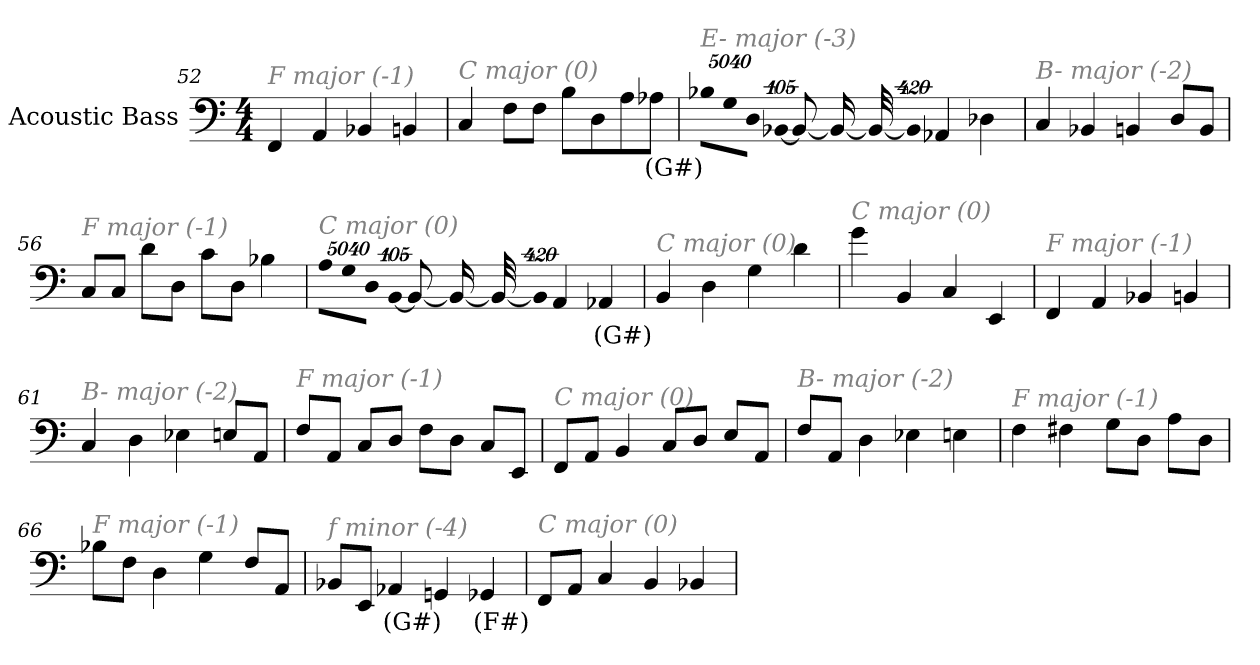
**kern	**text
*part1	*part1
*staff1	*staff1
*I"Acoustic Bass	*
*clefF4	*
*ITrd7c12	*
*k[]	*
*C:	*
*M4/4	*
=52	=52
!LO:TX:i:color=#808080:t=F major (-1)	!
4FFF	.
4AAA	.
4BBB-X	.
4BBBn	.
=53	=53
!LO:TX:i:color=#808080:t=C major (0)	!
4CC	.
8FFL	.
8FFJ	.
8BBL	.
8DD	.
8AA	.
8AA-XiJ	(G#)
=54	=54
!LO:TX:i:color=#808080:t=E- major (-3)	!
!LO:N:vis=8	!
40320%3347BB-XL	.
!LO:N:vis=8	!
40320%3347GG	.
!LO:N:vis=8	!
40320%3347DDJ	.
!LO:N:vis=1024	!
[13440%13BBB-X	.
8BBB-_	.
16BBB-_	.
32BBB-_	.
!LO:N:vis=1024%31	!
13440%407BBB-]	.
4AAA-X	.
4DD-X	.
=55	=55
!LO:TX:i:color=#808080:t=B- major (-2)	!
4CC	.
4BBB-X	.
4BBBn	.
8DDL	.
8BBBJ	.
=56	=56
!LO:TX:i:color=#808080:t=F major (-1)	!
8CCL	.
8CCJ	.
8DL	.
8DDJ	.
8CL	.
8DDJ	.
4BB-X	.
=57	=57
!LO:TX:i:color=#808080:t=C major (0)	!
!LO:N:vis=8	!
40320%3347AAL	.
!LO:N:vis=8	!
40320%3347GG	.
!LO:N:vis=8	!
40320%3347DDJ	.
!LO:N:vis=1024	!
[13440%13BBB	.
8BBB_	.
16BBB_	.
32BBB_	.
!LO:N:vis=1024%31	!
13440%407BBB]	.
4AAA	.
4AAA-Xi	(G#)
=58	=58
!LO:TX:i:color=#808080:t=C major (0)	!
4BBB	.
4DD	.
4GG	.
4D	.
=59	=59
!LO:TX:i:color=#808080:t=C major (0)	!
4G	.
4BBB	.
4CC	.
4EEE	.
=60	=60
!LO:TX:i:color=#808080:t=F major (-1)	!
4FFF	.
4AAA	.
4BBB-X	.
4BBBn	.
=61	=61
!LO:TX:i:color=#808080:t=B- major (-2)	!
4CC	.
4DD	.
4EE-X	.
8EEnL	.
8AAAJ	.
=62	=62
!LO:TX:i:color=#808080:t=F major (-1)	!
8FFL	.
8AAAJ	.
8CCL	.
8DDJ	.
8FFL	.
8DDJ	.
8CCL	.
8EEEJ	.
=63	=63
!LO:TX:i:color=#808080:t=C major (0)	!
8FFFL	.
8AAAJ	.
4BBB	.
8CCL	.
8DDJ	.
8EEL	.
8AAAJ	.
=64	=64
!LO:TX:i:color=#808080:t=B- major (-2)	!
8FFL	.
8AAAJ	.
4DD	.
4EE-X	.
4EEn	.
=65	=65
!LO:TX:i:color=#808080:t=F major (-1)	!
4FF	.
4FF#X	.
8GGL	.
8DDJ	.
8AAL	.
8DDJ	.
=66	=66
!LO:TX:i:color=#808080:t=F major (-1)	!
8BB-XL	.
8FFJ	.
4DD	.
4GG	.
8FFL	.
8AAAJ	.
=67	=67
!LO:TX:i:color=#808080:t=f minor (-4)	!
8BBB-XL	.
8EEEJ	.
4AAA-Xi	(G#)
4GGGn	.
4GGG-Xi	(F#)
=68	=68
!LO:TX:i:color=#808080:t=C major (0)	!
8FFFL	.
8AAAJ	.
4CC	.
4BBB	.
4BBB-X	.
=	=
*-	*-
